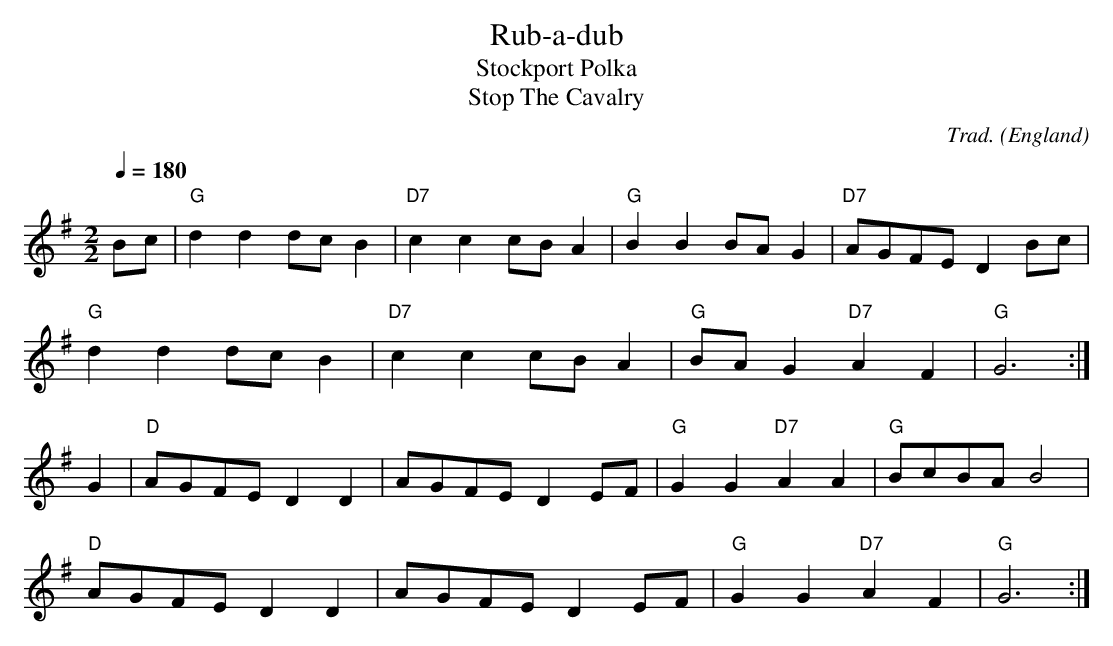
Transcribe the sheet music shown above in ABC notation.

X:1
T:Rub-a-dub
T:Stockport Polka
T:Stop The Cavalry
C:Trad.
O:England
M:2/2
L:1/8
Q:1/4=180
K:G
Bc |\
"G" d2d2 dcB2 | "D7" c2c2 cBA2 | "G" B2B2 BAG2 | "D7" AGFE D2Bc |
"G" d2d2 dcB2 | "D7" c2c2 cBA2 | "G" BAG2 "D7" A2F2 | "G" G6 :|
G2 |\
"D" AGFE D2D2 | AGFE D2EF | "G" G2G2 "D7" A2A2 | "G" BcBA B4 |
"D" AGFE D2D2 | AGFE D2EF | "G" G2G2 "D7" A2F2 | "G"G6 :|
